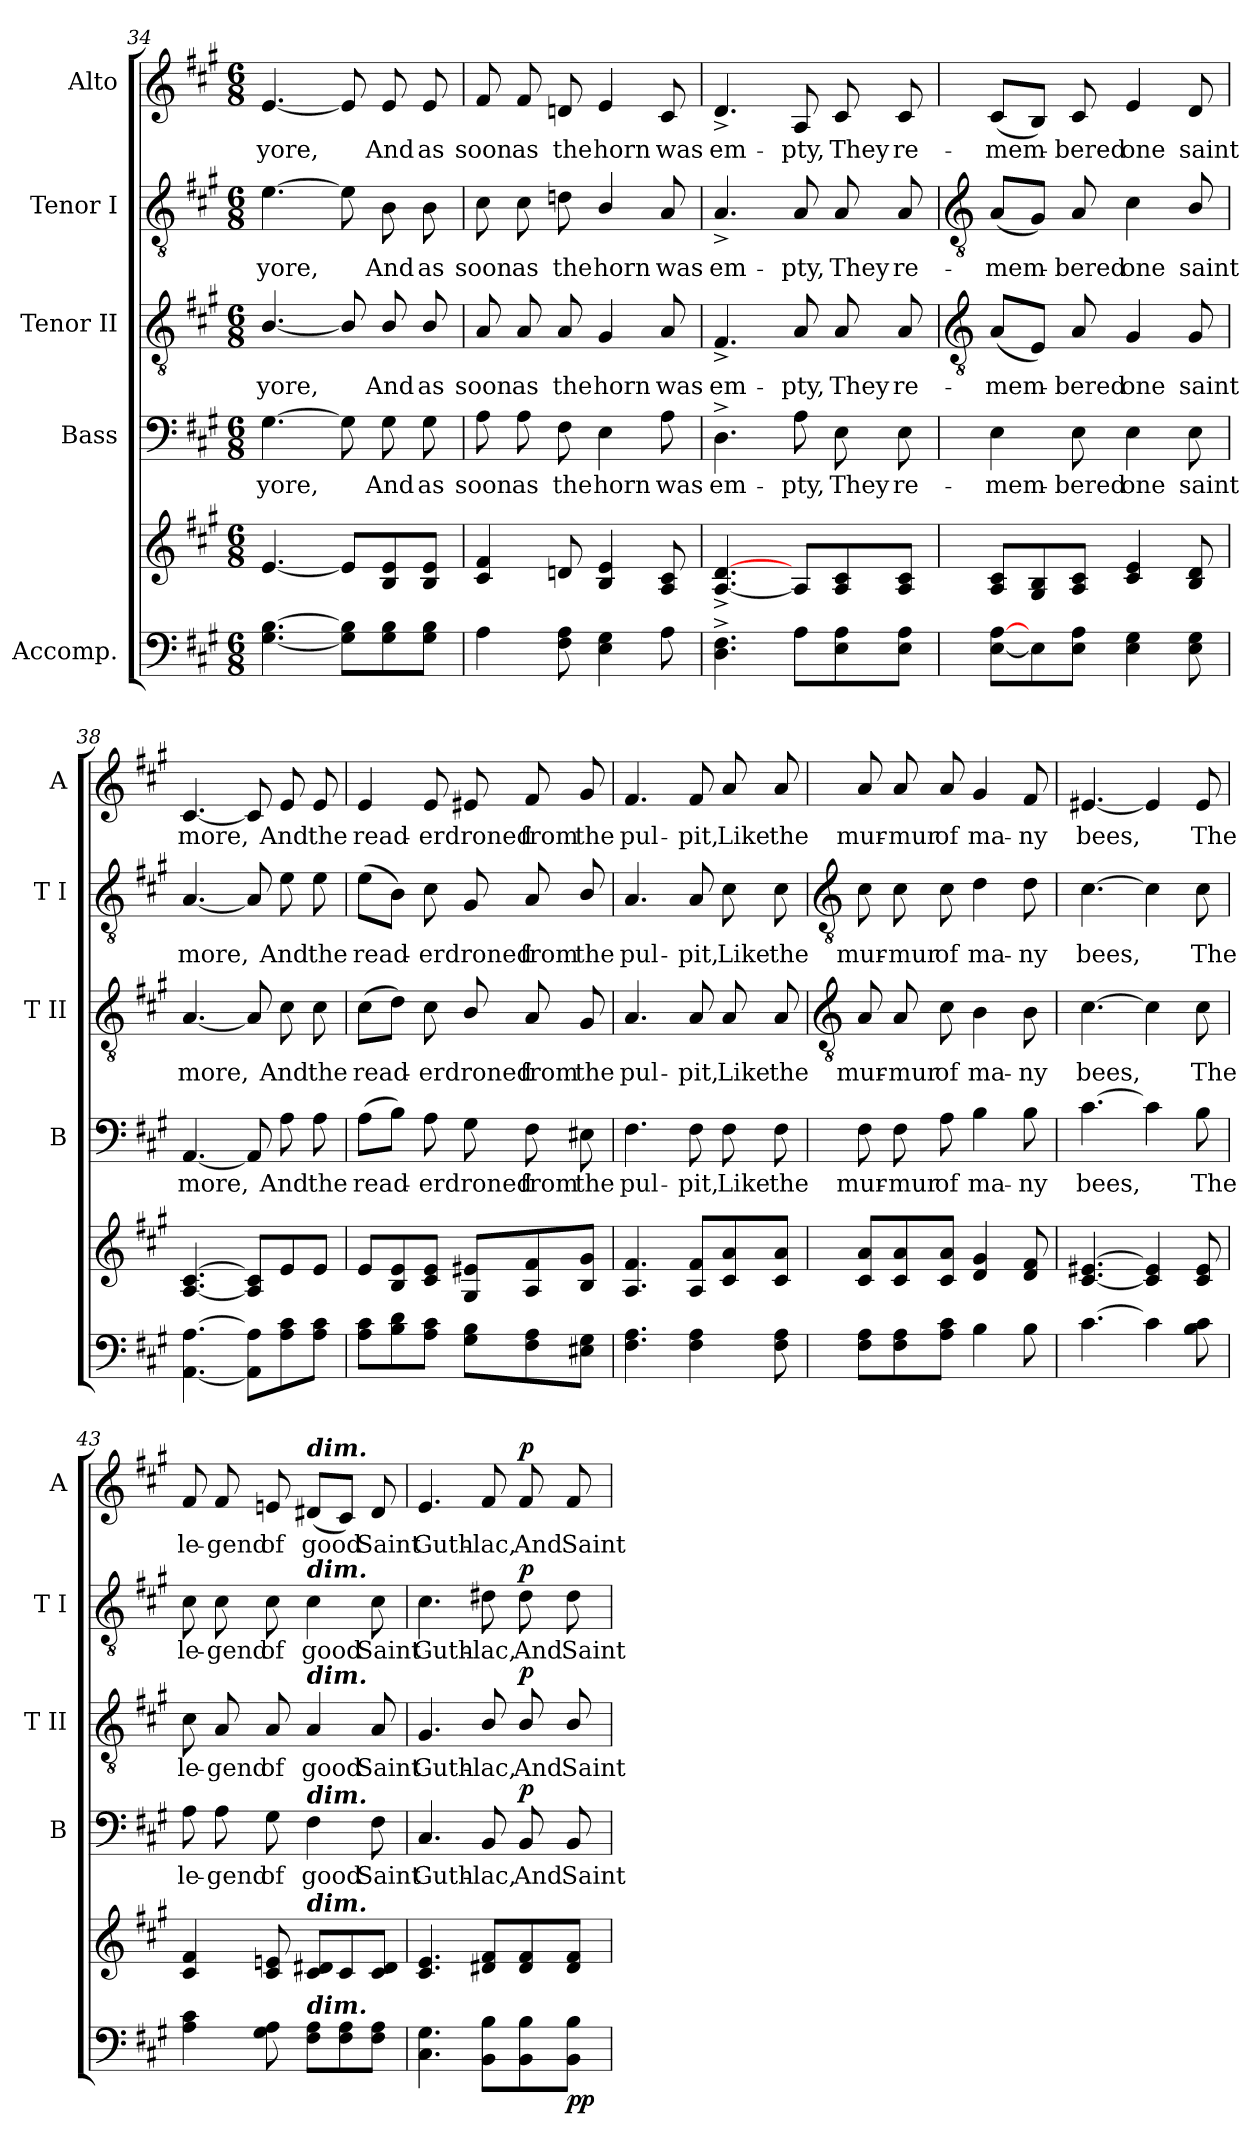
**kern	**kern	**dynam	**kern	**text	**dynam	**kern	**text	**dynam	**kern	**text	**dynam	**kern	**text	**dynam
*part5	*part5	*part5	*part4	*part4	*part4	*part3	*part3	*part3	*part2	*part2	*part2	*part1	*part1	*part1
*staff6	*staff5	*staff5/6	*staff4	*staff4	*staff4	*staff3	*staff3	*staff3	*staff2	*staff2	*staff2	*staff1	*staff1	*staff1
*I"Accomp.	*	*	*I"Bass	*	*	*I"Tenor II	*	*	*I"Tenor I	*	*	*I"Alto	*	*
*	*	*	*I'B	*	*	*I'T II	*	*	*I'T I	*	*	*I'A	*	*
*clefF4	*clefG2	*	*clefF4	*	*	*clefGv2	*	*	*clefGv2	*	*	*clefG2	*	*
*k[f#c#g#]	*k[f#c#g#]	*	*k[f#c#g#]	*	*	*k[f#c#g#]	*	*	*k[f#c#g#]	*	*	*k[f#c#g#]	*	*
*A:	*A:	*	*A:	*	*	*A:	*	*	*A:	*	*	*A:	*	*
*M6/8	*M6/8	*	*M6/8	*	*	*M6/8	*	*	*M6/8	*	*	*M6/8	*	*
=34	=34	=34	=34	=34	=34	=34	=34	=34	=34	=34	=34	=34	=34	=34
!	!	!	!	!LO:LY:b	!	!	!LO:LY:b	!	!	!LO:LY:b	!	!	!LO:LY:b	!
[4.G# [4.B	[4.e	.	[4.G#	yore,	.	[4.B/	yore,	.	[4.e	yore,	.	[4.e	yore,	.
8G#] 8B]L	8eL]	.	8G#]	.	.	8B/]	.	.	8e]	.	.	8e]	.	.
!	!	!	!	!LO:LY:b	!	!	!LO:LY:b	!	!	!LO:LY:b	!	!	!LO:LY:b	!
8G# 8B	8B 8e	.	8G#	And	.	8B/	And	.	8B	And	.	8e	And	.
!	!	!	!	!LO:LY:b	!	!	!LO:LY:b	!	!	!LO:LY:b	!	!	!LO:LY:b	!
8G# 8BJ	8B 8eJ	.	8G#	as	.	8B/	as	.	8B	as	.	8e	as	.
=35	=35	=35	=35	=35	=35	=35	=35	=35	=35	=35	=35	=35	=35	=35
!	!	!	!	!LO:LY:b	!	!	!LO:LY:b	!	!	!LO:LY:b	!	!	!LO:LY:b	!
4A	4c# 4f#	.	8A	soon	.	8A	soon	.	8c#	soon	.	8f#	soon	.
!	!	!	!	!LO:LY:b	!	!	!LO:LY:b	!	!	!LO:LY:b	!	!	!LO:LY:b	!
.	.	.	8A	as	.	8A	as	.	8c#	as	.	8f#	as	.
!	!	!	!	!LO:LY:b	!	!	!LO:LY:b	!	!	!LO:LY:b	!	!	!LO:LY:b	!
8F# 8A	8dn	.	8F#	the	.	8A	the	.	8dn	the	.	8dn	the	.
!	!	!	!	!LO:LY:b	!	!	!LO:LY:b	!	!	!LO:LY:b	!	!	!LO:LY:b	!
4E 4G#	4B 4e	.	4E	horn	.	4G#	horn	.	4B/	horn	.	4e	horn	.
!	!	!	!	!LO:LY:b	!	!	!LO:LY:b	!	!	!LO:LY:b	!	!	!LO:LY:b	!
8A	8A 8c#	.	8A	was	.	8A	was	.	8A	was	.	8c#	was	.
=36	=36	=36	=36	=36	=36	=36	=36	=36	=36	=36	=36	=36	=36	=36
!	!	!	!	!LO:LY:b	!	!	!LO:LY:b	!	!	!LO:LY:b	!	!	!LO:LY:b	!
4.D^ 4.F#^	[4.A^ [4.d^	.	4.D^	em-	.	4.F#^	em-	.	4.A^	em-	.	4.d^	em-	.
!	!	!	!	!LO:LY:b	!	!	!LO:LY:b	!	!	!LO:LY:b	!	!	!LO:LY:b	!
8AL	8AL]	.	8A	-pty,	.	8A	-pty,	.	8A	-pty,	.	8A	-pty,	.
!	!	!	!	!LO:LY:b	!	!	!LO:LY:b	!	!	!LO:LY:b	!	!	!LO:LY:b	!
8E 8A	8A 8c#	.	8E	They	.	8A	They	.	8A	They	.	8c#	They	.
!	!	!	!	!LO:LY:b	!	!	!LO:LY:b	!	!	!LO:LY:b	!	!	!LO:LY:b	!
8E 8AJ	8A 8c#J	.	8E	re-	.	8A	re-	.	8A	re-	.	8c#	re-	.
!!LO:LB:g=z
=37	=37	=37	=37	=37	=37	=37	=37	=37	=37	=37	=37	=37	=37	=37
*	*	*	*	*	*	*clefGv2	*	*	*clefGv2	*	*	*	*	*
!	!	!	!	!LO:LY:b	!	!	!LO:LY:b	!	!	!LO:LY:b	!	!	!LO:LY:b	!
[8E [8AL	8A 8c#L	.	4E	-mem-	.	(<8AL	-mem-	.	(<8AL	-mem-	.	(<8c#L	-mem-	.
8E]	8G# 8B	.	.	.	.	8EJ)	.	.	8G#J)	.	.	8BJ)	.	.
!	!	!	!	!LO:LY:b	!	!	!LO:LY:b	!	!	!LO:LY:b	!	!	!LO:LY:b	!
8E 8AJ	8A 8c#J	.	8E	-bered	.	8A	bered	.	8A	bered	.	8c#	bered	.
!	!	!	!	!LO:LY:b	!	!	!LO:LY:b	!	!	!LO:LY:b	!	!	!LO:LY:b	!
4E 4G#	4c# 4e	.	4E	one	.	4G#	one	.	4c#	one	.	4e	one	.
!	!	!	!	!LO:LY:b	!	!	!LO:LY:b	!	!	!LO:LY:b	!	!	!LO:LY:b	!
8E 8G#	8B 8d	.	8E	saint	.	8G#	saint	.	8B/	saint	.	8d	saint	.
=38	=38	=38	=38	=38	=38	=38	=38	=38	=38	=38	=38	=38	=38	=38
!	!	!	!	!LO:LY:b	!	!	!LO:LY:b	!	!	!LO:LY:b	!	!	!LO:LY:b	!
[4.AA [4.A	[4.A [4.c#	.	[4.AA	more,	.	[4.A	more,	.	[4.A	more,	.	[4.c#	more,	.
8AA] 8A]L	8A] 8c#]L	.	8AA]	.	.	8A]	.	.	8A]	.	.	8c#]	.	.
!	!	!	!	!LO:LY:b	!	!	!LO:LY:b	!	!	!LO:LY:b	!	!	!LO:LY:b	!
8A 8c#	8e	.	8A	And	.	8c#	And	.	8e	And	.	8e	And	.
!	!	!	!	!LO:LY:b	!	!	!LO:LY:b	!	!	!LO:LY:b	!	!	!LO:LY:b	!
8A 8c#J	8eJ	.	8A	the	.	8c#	the	.	8e	the	.	8e	the	.
=39	=39	=39	=39	=39	=39	=39	=39	=39	=39	=39	=39	=39	=39	=39
!	!	!	!	!LO:LY:b	!	!	!LO:LY:b	!	!	!LO:LY:b	!	!	!LO:LY:b	!
8A 8c#L	8eL	.	(>8AL	read-	.	(>8c#L	read-	.	(>8eL	read-	.	4e	read-	.
8B 8d	8B 8e	.	8BJ)	.	.	8dJ)	.	.	8BJ)	.	.	.	.	.
!	!	!	!	!LO:LY:b	!	!	!LO:LY:b	!	!	!LO:LY:b	!	!	!LO:LY:b	!
8A 8c#J	8c# 8eJ	.	8A	er	.	8c#	er	.	8c#	er	.	8e	-er	.
!	!	!	!	!LO:LY:b	!	!	!LO:LY:b	!	!	!LO:LY:b	!	!	!LO:LY:b	!
8G# 8BL	8G# 8e#XL	.	8G#	droned	.	8B/	droned	.	8G#	droned	.	8e#X	droned	.
!	!	!	!	!LO:LY:b	!	!	!LO:LY:b	!	!	!LO:LY:b	!	!	!LO:LY:b	!
8F# 8A	8A 8f#	.	8F#	from	.	8A	from	.	8A	from	.	8f#	from	.
!	!	!	!	!LO:LY:b	!	!	!LO:LY:b	!	!	!LO:LY:b	!	!	!LO:LY:b	!
8E#X 8G#J	8B 8g#J	.	8E#X	the	.	8G#	the	.	8B/	the	.	8g#	the	.
=40	=40	=40	=40	=40	=40	=40	=40	=40	=40	=40	=40	=40	=40	=40
!	!	!	!	!LO:LY:b	!	!	!LO:LY:b	!	!	!LO:LY:b	!	!	!LO:LY:b	!
4.F# 4.A	4.A 4.f#	.	4.F#	pul-	.	4.A	pul-	.	4.A	pul-	.	4.f#	pul-	.
!	!	!	!	!LO:LY:b	!	!	!LO:LY:b	!	!	!LO:LY:b	!	!	!LO:LY:b	!
4F# 4A	8A 8f#L	.	8F#	-pit,	.	8A	-pit,	.	8A	-pit,	.	8f#	-pit,	.
!	!	!	!	!LO:LY:b	!	!	!LO:LY:b	!	!	!LO:LY:b	!	!	!LO:LY:b	!
.	8c# 8a	.	8F#	Like	.	8A	Like	.	8c#	Like	.	8a	Like	.
!	!	!	!	!LO:LY:b	!	!	!LO:LY:b	!	!	!LO:LY:b	!	!	!LO:LY:b	!
8F# 8A	8c# 8aJ	.	8F#	the	.	8A	the	.	8c#	the	.	8a	the	.
!!LO:LB:g=z
=41	=41	=41	=41	=41	=41	=41	=41	=41	=41	=41	=41	=41	=41	=41
*	*	*	*	*	*	*clefGv2	*	*	*clefGv2	*	*	*	*	*
!	!	!	!	!LO:LY:b	!	!	!LO:LY:b	!	!	!LO:LY:b	!	!	!LO:LY:b	!
8F# 8AL	8c# 8aL	.	8F#	mur-	.	8A	mur-	.	8c#	mur-	.	8a	mur-	.
!	!	!	!	!LO:LY:b	!	!	!LO:LY:b	!	!	!LO:LY:b	!	!	!LO:LY:b	!
8F# 8A	8c# 8a	.	8F#	-mur	.	8A	-mur	.	8c#	-mur	.	8a	-mur	.
!	!	!	!	!LO:LY:b	!	!	!LO:LY:b	!	!	!LO:LY:b	!	!	!LO:LY:b	!
8A 8c#J	8c# 8aJ	.	8A	of	.	8c#	of	.	8c#	of	.	8a	of	.
!	!	!	!	!LO:LY:b	!	!	!LO:LY:b	!	!	!LO:LY:b	!	!	!LO:LY:b	!
4B	4d 4g#	.	4B	ma-	.	4B	ma-	.	4d	ma-	.	4g#	ma-	.
!	!	!	!	!LO:LY:b	!	!	!LO:LY:b	!	!	!LO:LY:b	!	!	!LO:LY:b	!
8B	8d 8f#	.	8B	-ny	.	8B	-ny	.	8d	-ny	.	8f#	-ny	.
=42	=42	=42	=42	=42	=42	=42	=42	=42	=42	=42	=42	=42	=42	=42
!	!	!	!	!LO:LY:b	!	!	!LO:LY:b	!	!	!LO:LY:b	!	!	!LO:LY:b	!
[4.c#	[4.c# [4.e#X	.	[4.c#	bees,	.	[4.c#	bees,	.	[4.c#	bees,	.	[4.e#X	bees,	.
4c#]	4c#] 4e#]	.	4c#]	.	.	4c#]	.	.	4c#]	.	.	4e#]	.	.
!	!	!	!	!LO:LY:b	!	!	!LO:LY:b	!	!	!LO:LY:b	!	!	!LO:LY:b	!
8B 8c#	8c# 8e#	.	8B	The	.	8c#	The	.	8c#	The	.	8e#	The	.
=43	=43	=43	=43	=43	=43	=43	=43	=43	=43	=43	=43	=43	=43	=43
!	!	!	!	!LO:LY:b	!	!	!LO:LY:b	!	!	!LO:LY:b	!	!	!LO:LY:b	!
4A 4c#	4c# 4f#	.	8A	le-	.	8c#	le-	.	8c#	le-	.	8f#	le-	.
!	!	!	!	!LO:LY:b	!	!	!LO:LY:b	!	!	!LO:LY:b	!	!	!LO:LY:b	!
.	.	.	8A	-gend	.	8A	-gend	.	8c#	-gend	.	8f#	-gend	.
!	!	!	!	!LO:LY:b	!	!	!LO:LY:b	!	!	!LO:LY:b	!	!	!LO:LY:b	!
8G# 8A	8c# 8en	.	8G#	of	.	8A	of	.	8c#	of	.	8en	of	.
!	!	!	!	!	!	!	!	!	!	!	!	!LO:TX:a:Bi:t=dim.	!	!
!	!	!	!	!	!	!	!	!	!LO:TX:a:Bi:t=dim.	!	!	!	!	!
!	!	!	!	!	!	!LO:TX:a:Bi:t=dim.	!	!	!	!	!	!	!	!
!	!	!	!LO:TX:a:Bi:t=dim.	!	!	!	!	!	!	!	!	!	!	!
!	!LO:TX:a:Bi:t=dim.	!	!	!	!	!	!	!	!	!	!	!	!	!
!LO:TX:a:Bi:t=dim.	!	!	!	!	!	!	!	!	!	!	!	!	!	!
!	!	!	!	!LO:LY:b	!	!	!LO:LY:b	!	!	!LO:LY:b	!	!	!LO:LY:b	!
8F# 8AL	8c# 8d#XL	.	4F#	good	.	4A	good	.	4c#	good	.	(<8d#XL	good	.
8F# 8A	8c#	.	.	.	.	.	.	.	.	.	.	8c#J)	.	.
!	!	!	!	!LO:LY:b	!	!	!LO:LY:b	!	!	!LO:LY:b	!	!	!LO:LY:b	!
8F# 8AJ	8c# 8d#J	.	8F#	Saint	.	8A	Saint	.	8c#	Saint	.	8d#	Saint	.
=44	=44	=44	=44	=44	=44	=44	=44	=44	=44	=44	=44	=44	=44	=44
!	!	!	!	!LO:LY:b	!	!	!LO:LY:b	!	!	!LO:LY:b	!	!	!LO:LY:b	!
4.C# 4.G#	4.c# 4.e	.	4.C#	Guth-	.	4.G#	Guth-	.	4.c#	Guth-	.	4.e	Guth-	.
!	!	!	!	!LO:LY:b	!	!	!LO:LY:b	!	!	!LO:LY:b	!	!	!LO:LY:b	!
8BB 8BL	8d#X 8f#L	.	8BB	-lac,	.	8B/	-lac,	.	8d#X	-lac,	.	8f#	-lac,	.
!	!	!	!	!LO:LY:b	!LO:DY:b	!	!LO:LY:b	!LO:DY:b	!	!LO:LY:b	!LO:DY:b	!	!LO:LY:b	!LO:DY:b
8BB 8B	8d# 8f#	.	8BB	And	p	8B/	And	p	8d#	And	p	8f#	And	p
!	!	!LO:DY:b=2	!	!LO:LY:b	!	!	!LO:LY:b	!	!	!LO:LY:b	!	!	!LO:LY:b	!
!	!	!LO:DY:n=1:b	!	!	!	!	!	!	!	!	!	!	!	!
8BB 8BJ	8d# 8f#J	p p	8BB	Saint	.	8B/	Saint	.	8d#	Saint	.	8f#	Saint	.
=	=	=	=	=	=	=	=	=	=	=	=	=	=	=
*-	*-	*-	*-	*-	*-	*-	*-	*-	*-	*-	*-	*-	*-	*-
